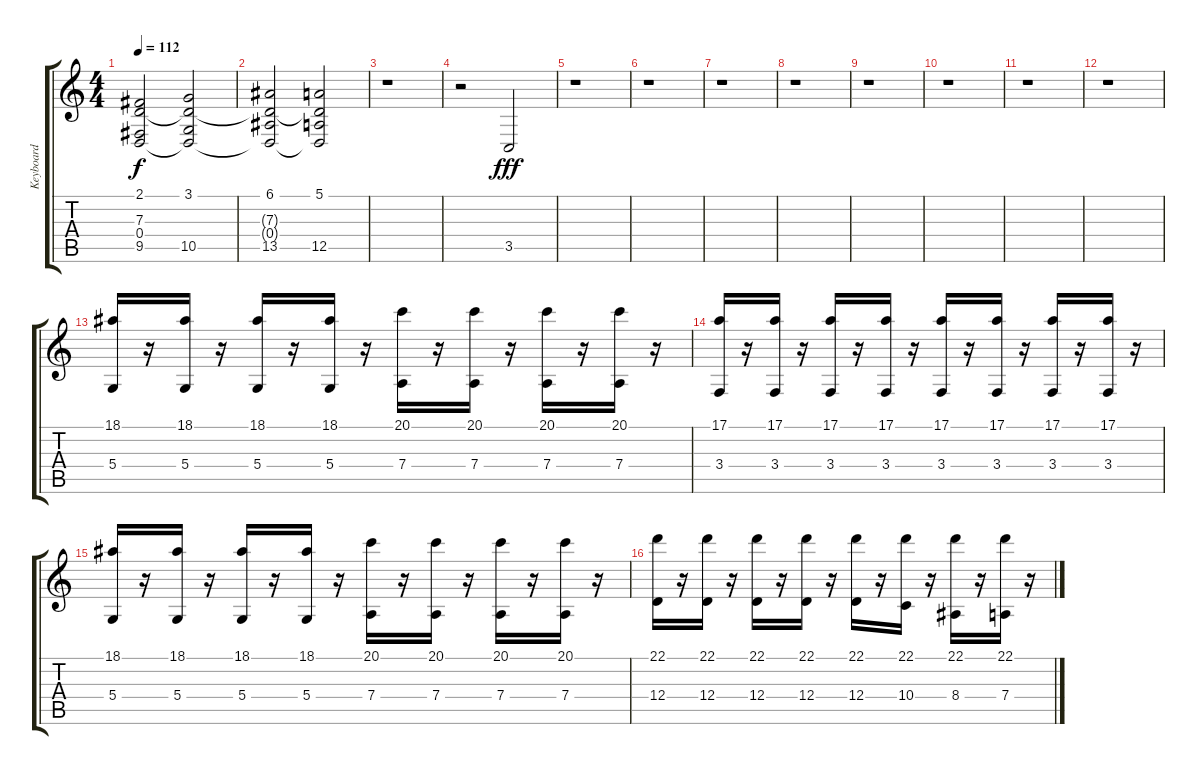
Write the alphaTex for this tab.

\track ("Keyboard" "Keyboard") {instrument synthstrings2}
\staff {score tabs}
\tuning (E4 B3 G3 D3 A2 D2) {hide}
\ts (4 4)
\tempo 112
\clef g2
\ks c
(2.1 7.3{t} 0.4{t} 9.5).2{dy f} (3.1 7.3{t} 0.4{t} 10.5).2 |
(6.1 7.3{t} 0.4{t} 13.5).2 (5.1 7.3{t} 0.4{t} 12.5).2 |
r.1 |
r.2{instrument reversecymbal} 3.5.2{dy fff} |
r.1 |
r.1 |
r.1 |
r.1 |
r.1 |
r.1 |
r.1 |
r.1 |
(18.1 5.4).16{volume 13 instrument tremolostrings} r.16 (18.1 5.4).16 r.16 (18.1 5.4).16 r.16 (18.1 5.4).16 r.16 (20.1 7.4).16 r.16 (20.1 7.4).16 r.16 (20.1 7.4).16 r.16 (20.1 7.4).16 r.16 |
(17.1 3.4).16 r.16 (17.1 3.4).16 r.16 (17.1 3.4).16 r.16 (17.1 3.4).16 r.16 (17.1 3.4).16 r.16 (17.1 3.4).16 r.16 (17.1 3.4).16 r.16 (17.1 3.4).16 r.16 |
(18.1 5.4).16 r.16 (18.1 5.4).16 r.16 (18.1 5.4).16 r.16 (18.1 5.4).16 r.16 (20.1 7.4).16 r.16 (20.1 7.4).16 r.16 (20.1 7.4).16 r.16 (20.1 7.4).16 r.16 |
(22.1 12.4).16 r.16 (22.1 12.4).16 r.16 (22.1 12.4).16 r.16 (22.1 12.4).16 r.16 (22.1 12.4).16 r.16 (22.1 10.4).16 r.16 (22.1 8.4).16 r.16 (22.1 7.4).16 r.16
